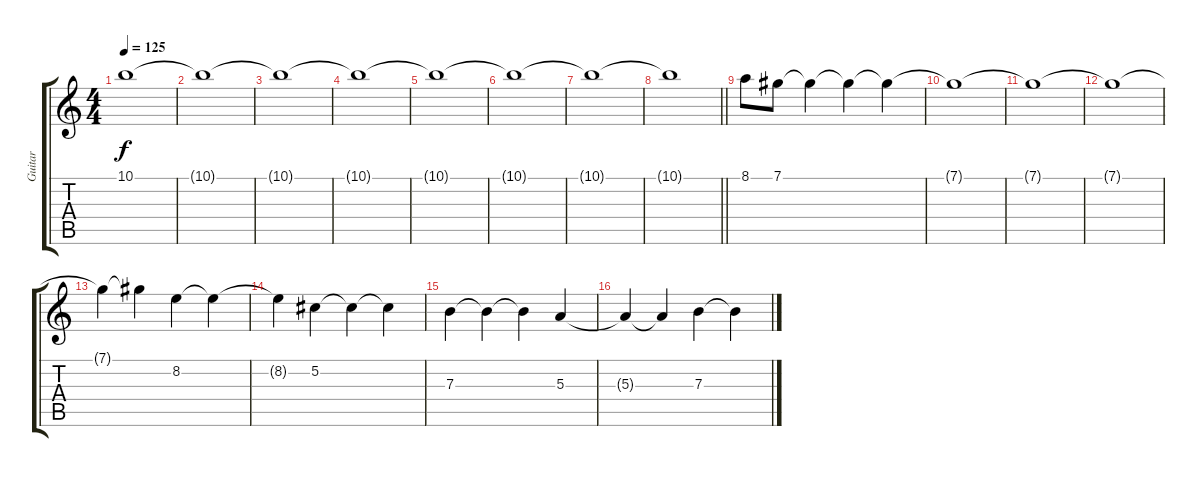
\track ("Guitar" "Guitar") {instrument overdrivenguitar}
\staff {score tabs}
\tuning (Db4 Ab3 E3 B2 Gb2 B1) {hide}
\ts (4 4)
\tempo 125
\clef g2
\ks c
10.1.1{dy f} |
10.1{t}.1 |
10.1{t}.1 |
10.1{t}.1 |
10.1{t}.1 |
10.1{t}.1 |
10.1{t}.1 |
\barLineRight lightlight
10.1{t}.1 |
\section ("" "")
8.1.8 7.1.8 7.1{t}.4 7.1{t}.4 7.1{t}.4 |
7.1{t}.1 |
7.1{t}.1 |
7.1{t}.1 |
7.1{t}.4 7.1{t}.4 8.2.4 8.2{t}.4 |
8.2{t}.4 5.2.4 5.2{t}.4 5.2{t}.4 |
7.3.4 7.3{t}.4 7.3{t}.4 5.3.4 |
5.3{t}.4 5.3{t}.4 7.3.4 7.3{t}.4
